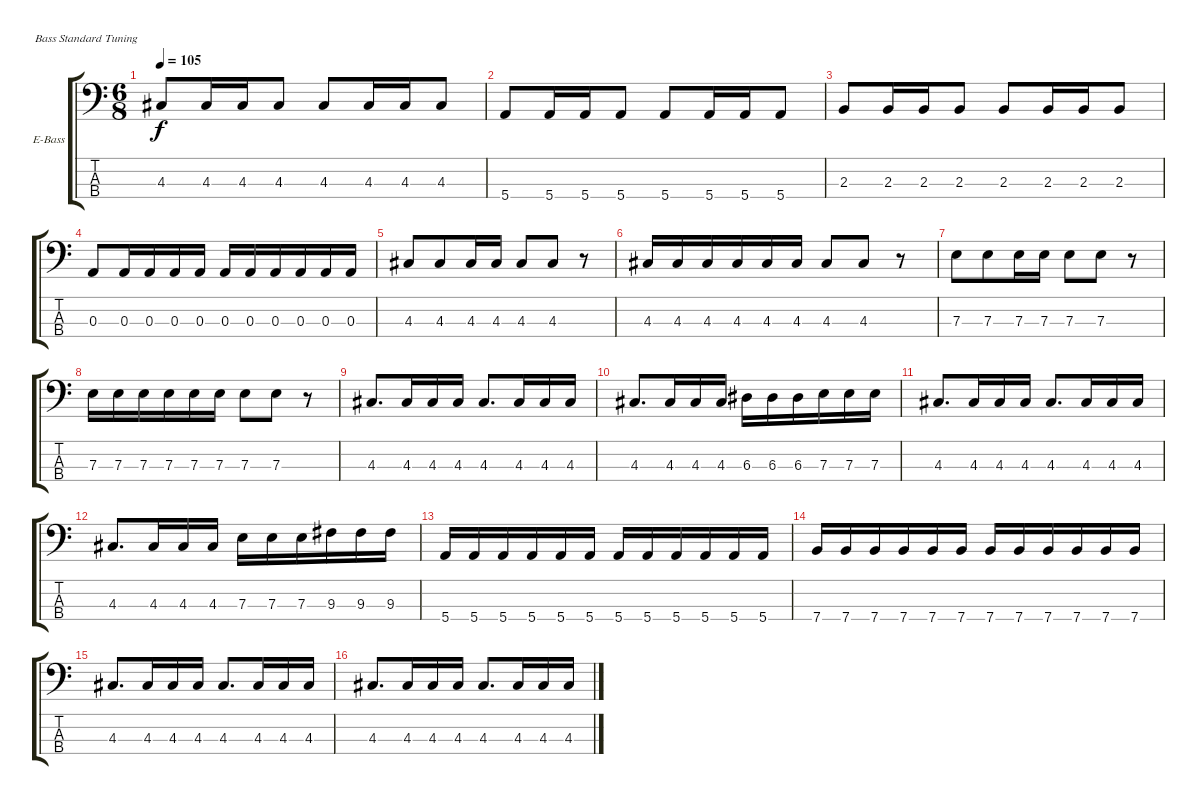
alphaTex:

\defaultSystemsLayout 4
\bracketExtendMode groupsimilarinstruments
\firstSystemTrackNameOrientation horizontal
\otherSystemsTrackNameOrientation horizontal
\track ("Peter Baltes" "E-Bass") {instrument electricbassfinger}
\staff {score tabs}
\tuning (G2 D2 A1 E1)
\ts (6 8)
\tempo 105
\clef f4
\ks c
4.3.8{dy f} 4.3.16 4.3.16 4.3.8 4.3.8 4.3.16 4.3.16 4.3.8 |
5.4.8 5.4.16 5.4.16 5.4.8 5.4.8 5.4.16 5.4.16 5.4.8 |
2.3.8 2.3.16 2.3.16 2.3.8 2.3.8 2.3.16 2.3.16 2.3.8 |
0.3.8 0.3.16 0.3.16 0.3.16 0.3.16 0.3.16 0.3.16 0.3.16 0.3.16 0.3.16 0.3.16 |
4.3.8 4.3.8 4.3.16 4.3.16 4.3.8 4.3.8 r.8 |
4.3.16 4.3.16 4.3.16 4.3.16 4.3.16 4.3.16 4.3.8 4.3.8 r.8 |
7.3.8 7.3.8 7.3.16 7.3.16 7.3.8 7.3.8 r.8 |
7.3.16 7.3.16 7.3.16 7.3.16 7.3.16 7.3.16 7.3.8 7.3.8 r.8 |
4.3.8{d} 4.3.16 4.3.16 4.3.16 4.3.8{d} 4.3.16 4.3.16 4.3.16 |
4.3.8{d} 4.3.16 4.3.16 4.3.16 6.3.16 6.3.16 6.3.16 7.3.16 7.3.16 7.3.16 |
4.3.8{d} 4.3.16 4.3.16 4.3.16 4.3.8{d} 4.3.16 4.3.16 4.3.16 |
4.3.8{d} 4.3.16 4.3.16 4.3.16 7.3.16 7.3.16 7.3.16 9.3.16 9.3.16 9.3.16 |
5.4.16 5.4.16 5.4.16 5.4.16 5.4.16 5.4.16 5.4.16 5.4.16 5.4.16 5.4.16 5.4.16 5.4.16 |
7.4.16 7.4.16 7.4.16 7.4.16 7.4.16 7.4.16 7.4.16 7.4.16 7.4.16 7.4.16 7.4.16 7.4.16 |
4.3.8{d} 4.3.16 4.3.16 4.3.16 4.3.8{d} 4.3.16 4.3.16 4.3.16 |
4.3.8{d} 4.3.16 4.3.16 4.3.16 4.3.8{d} 4.3.16 4.3.16 4.3.16
